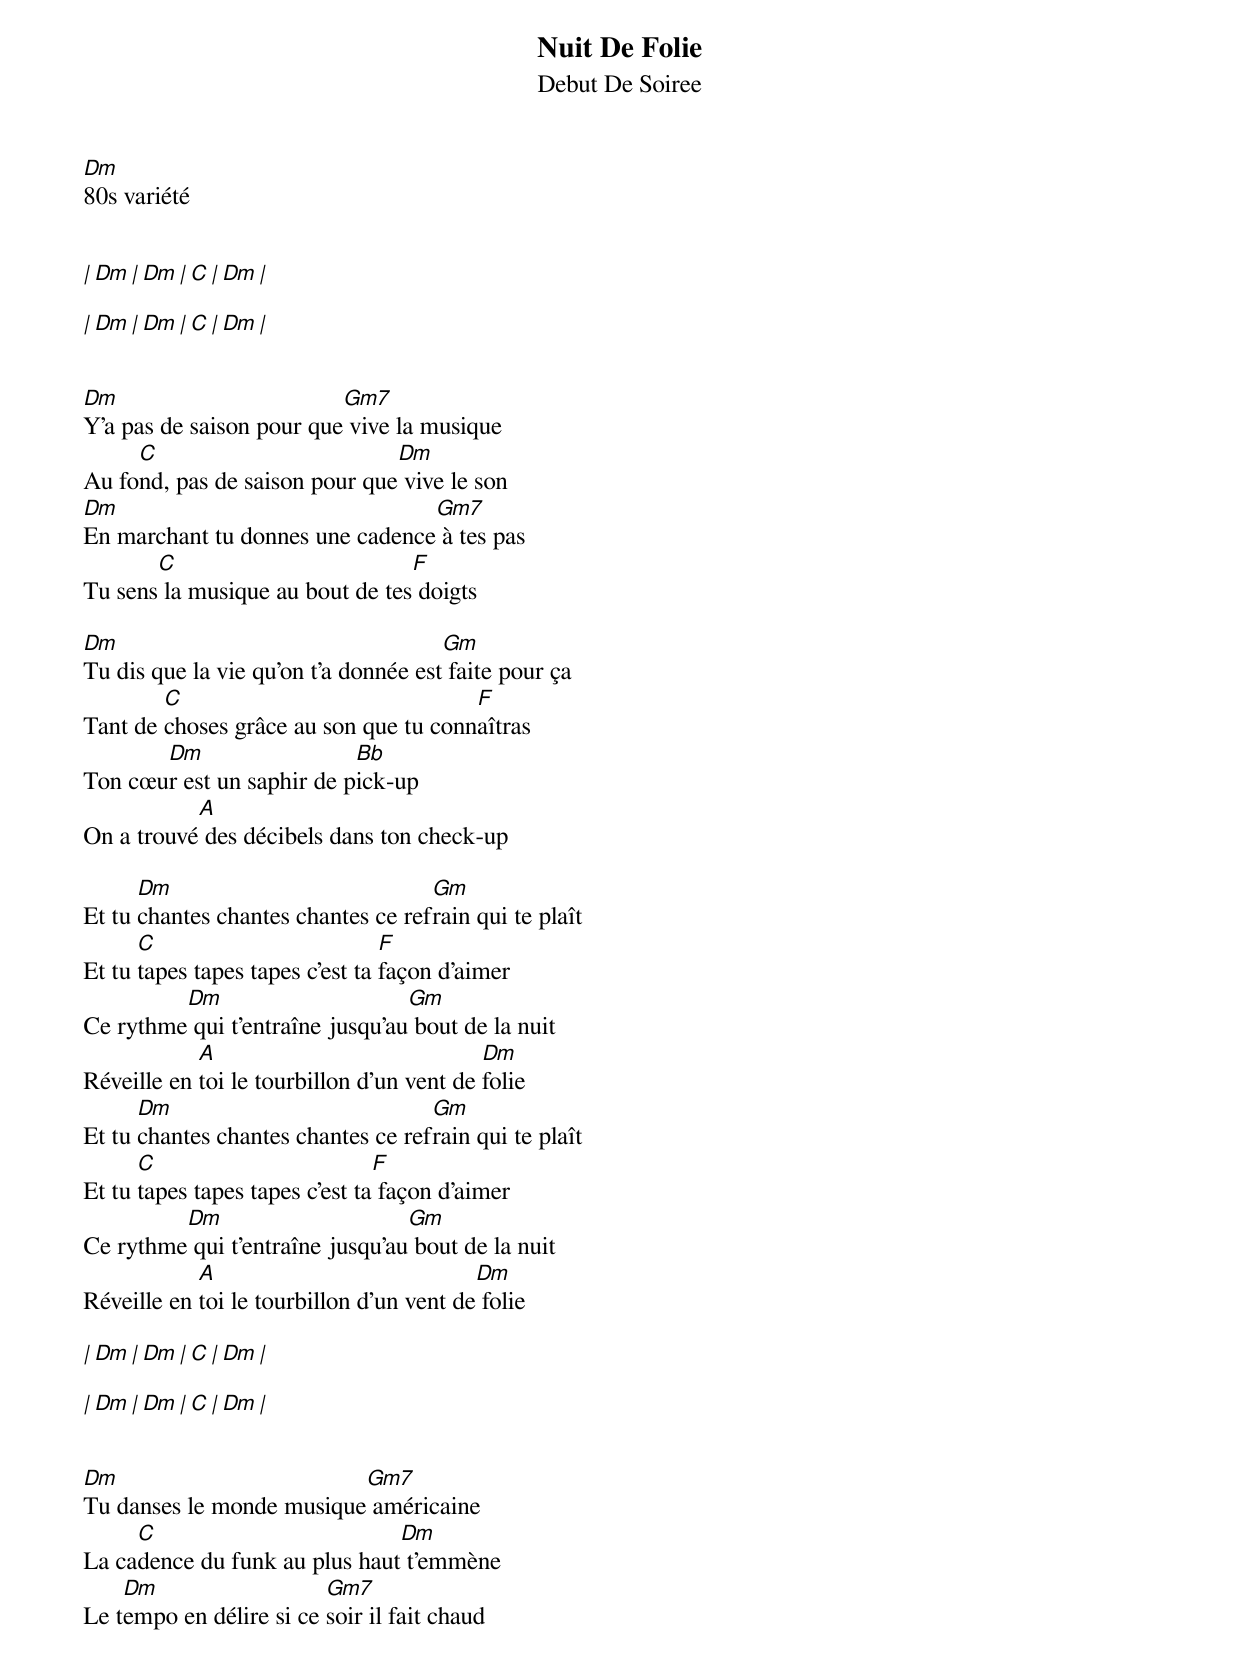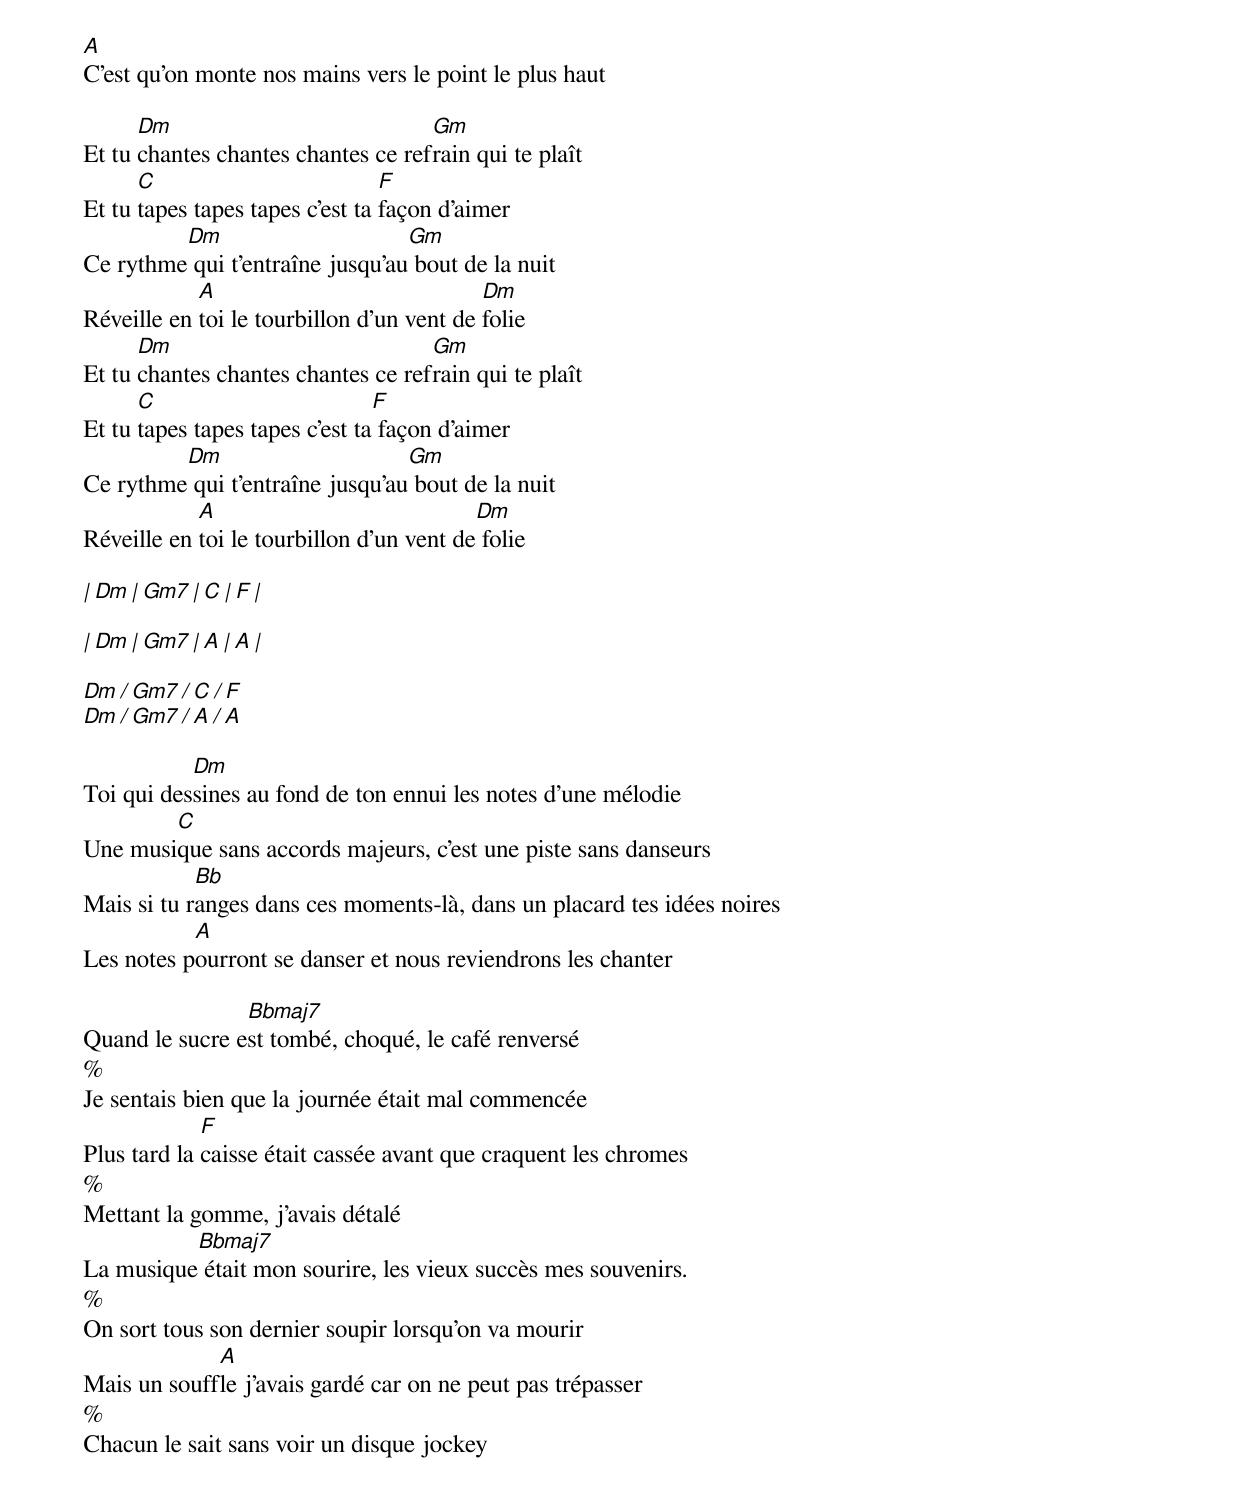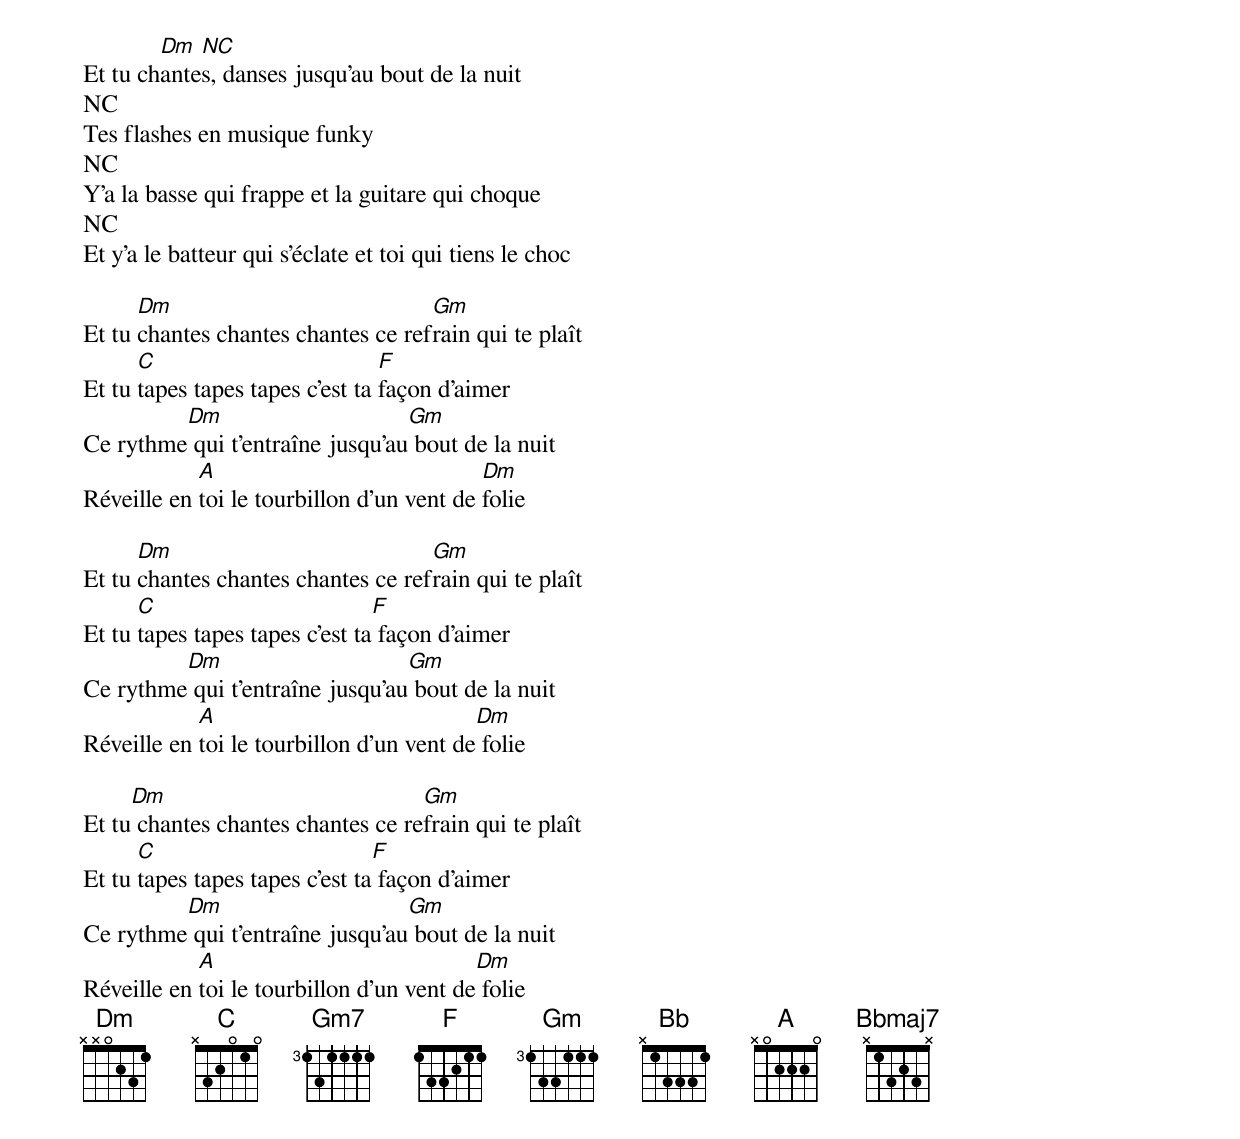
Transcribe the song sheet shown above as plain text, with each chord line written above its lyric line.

Nuit De Folie
Debut De Soiree
Dm
80s variété


| Dm    | Dm    | C    | Dm    |

| Dm    | Dm    | C    | Dm    |


Dm                        Gm7
Y'a pas de saison pour que vive la musique
     C                         Dm
Au fond, pas de saison pour que vive le son
Dm                               Gm7
En marchant tu donnes une cadence à tes pas
       C                         F
Tu sens la musique au bout de tes doigts

Dm                                    Gm
Tu dis que la vie qu'on t'a donnée est faite pour ça
        C                              F
Tant de choses grâce au son que tu connaîtras
       Dm                  Bb
Ton cœur est un saphir de pick-up
           A
On a trouvé des décibels dans ton check-up

      Dm                            Gm
Et tu chantes chantes chantes ce refrain qui te plaît
      C                          F
Et tu tapes tapes tapes c'est ta façon d'aimer
         Dm                      Gm
Ce rythme qui t'entraîne jusqu'au bout de la nuit
            A                              Dm
Réveille en toi le tourbillon d'un vent de folie
      Dm                            Gm
Et tu chantes chantes chantes ce refrain qui te plaît
      C                         F
Et tu tapes tapes tapes c'est ta façon d'aimer
         Dm                      Gm
Ce rythme qui t'entraîne jusqu'au bout de la nuit
            A                             Dm
Réveille en toi le tourbillon d'un vent de folie

| Dm    | Dm    | C    | Dm    |

| Dm    | Dm    | C    | Dm    |


Dm                        Gm7
Tu danses le monde musique américaine
     C                         Dm
La cadence du funk au plus haut t'emmène
    Dm                   Gm7
Le tempo en délire si ce soir il fait chaud
A
C'est qu'on monte nos mains vers le point le plus haut

      Dm                            Gm
Et tu chantes chantes chantes ce refrain qui te plaît
      C                          F
Et tu tapes tapes tapes c'est ta façon d'aimer
         Dm                      Gm
Ce rythme qui t'entraîne jusqu'au bout de la nuit
            A                              Dm
Réveille en toi le tourbillon d'un vent de folie
      Dm                            Gm
Et tu chantes chantes chantes ce refrain qui te plaît
      C                         F
Et tu tapes tapes tapes c'est ta façon d'aimer
         Dm                      Gm
Ce rythme qui t'entraîne jusqu'au bout de la nuit
            A                             Dm
Réveille en toi le tourbillon d'un vent de folie

| Dm    | Gm7    | C    | F    |

| Dm    | Gm7    | A    | A    |

Dm / Gm7  /   C  /  F
Dm / Gm7  /   A  /  A

           Dm
Toi qui dessines au fond de ton ennui les notes d’une mélodie
        C
Une musique sans accords majeurs, c’est une piste sans danseurs
            Bb
Mais si tu ranges dans ces moments-là, dans un placard tes idées noires
           A
Les notes pourront se danser et nous reviendrons les chanter

                Bbmaj7
Quand le sucre est tombé, choqué, le café renversé
%
Je sentais bien que la journée était mal commencée
             F
Plus tard la caisse était cassée avant que craquent les chromes
%
Mettant la gomme, j’avais détalé
          Bbmaj7
La musique était mon sourire, les vieux succès mes souvenirs.
%
On sort tous son dernier soupir lorsqu’on va mourir
             A
Mais un souffle j’avais gardé car on ne peut pas trépasser
%
Chacun le sait sans voir un disque jockey

        Dm  (NC)
Et tu chantes, danses jusqu’au bout de la nuit
NC
Tes flashes en musique funky
NC
Y’a la basse qui frappe et la guitare qui choque
NC
Et y’a le batteur qui s’éclate et toi qui tiens le choc

      Dm                            Gm
Et tu chantes chantes chantes ce refrain qui te plaît
      C                          F
Et tu tapes tapes tapes c'est ta façon d'aimer
         Dm                      Gm
Ce rythme qui t'entraîne jusqu'au bout de la nuit
            A                              Dm
Réveille en toi le tourbillon d'un vent de folie

      Dm                            Gm
Et tu chantes chantes chantes ce refrain qui te plaît
      C                         F
Et tu tapes tapes tapes c'est ta façon d'aimer
         Dm                      Gm
Ce rythme qui t'entraîne jusqu'au bout de la nuit
            A                             Dm
Réveille en toi le tourbillon d'un vent de folie

     Dm                            Gm
Et tu chantes chantes chantes ce refrain qui te plaît
      C                         F
Et tu tapes tapes tapes c'est ta façon d'aimer
         Dm                      Gm
Ce rythme qui t'entraîne jusqu'au bout de la nuit
            A                             Dm
Réveille en toi le tourbillon d'un vent de folie
